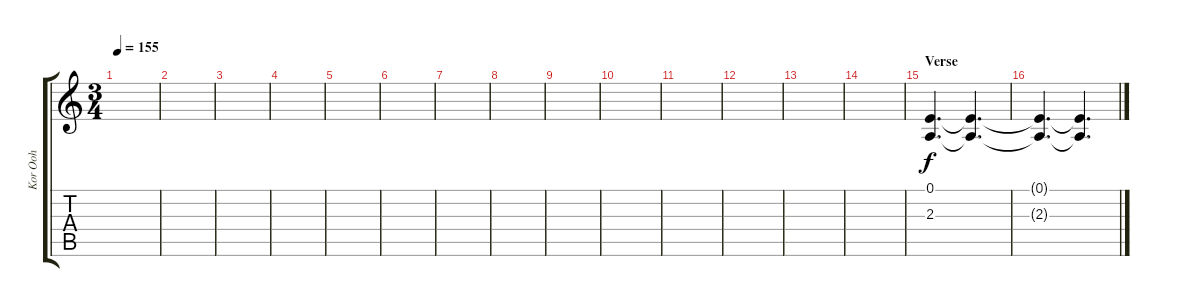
\track ("Kor Ooh" "Kor Ooh") {instrument voiceoohs}
\staff {score tabs}
\tuning (E4 B3 G3 D3 A2 E2) {hide}
\ts (3 4)
\tempo 155
\clef g2
\ks c
|
|
|
|
|
|
|
|
|
|
|
|
|
|
\section ("" "Verse")
(0.1 2.3).4{d} (0.1{t} 2.3{t}).4{d} |
(0.1{t} 2.3{t}).4{d} (0.1{t} 2.3{t}).4{d}
